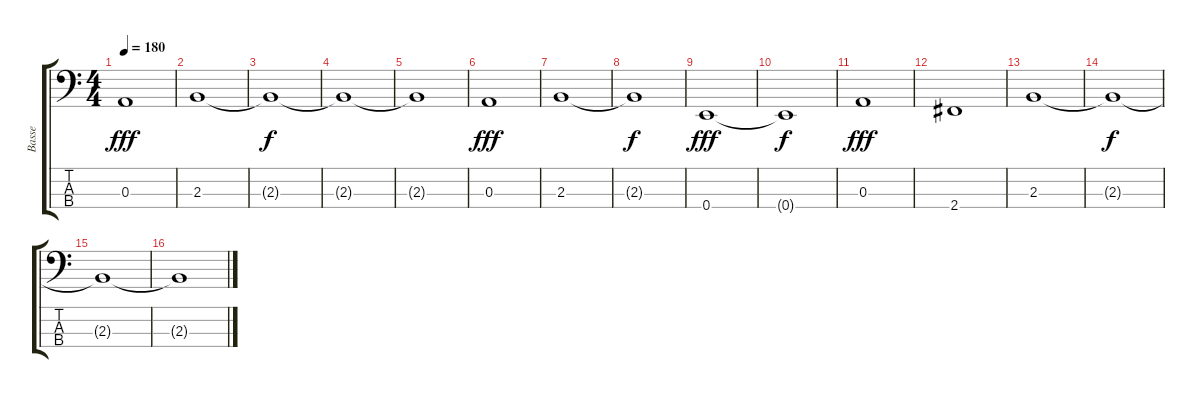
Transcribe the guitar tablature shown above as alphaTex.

\track ("Basse" "Basse") {instrument acousticbass}
\staff {score tabs}
\tuning (G2 D2 A1 E1) {hide}
\ts (4 4)
\tempo 180
\clef f4
\ks c
0.3.1{dy fff} |
2.3.1 |
2.3{t}.1{dy f} |
2.3{t}.1 |
2.3{t}.1 |
0.3.1{dy fff} |
2.3.1 |
2.3{t}.1{dy f} |
0.4.1{dy fff} |
0.4{t}.1{dy f} |
0.3.1{dy fff} |
2.4.1 |
2.3.1 |
2.3{t}.1{dy f} |
2.3{t}.1 |
2.3{t}.1
